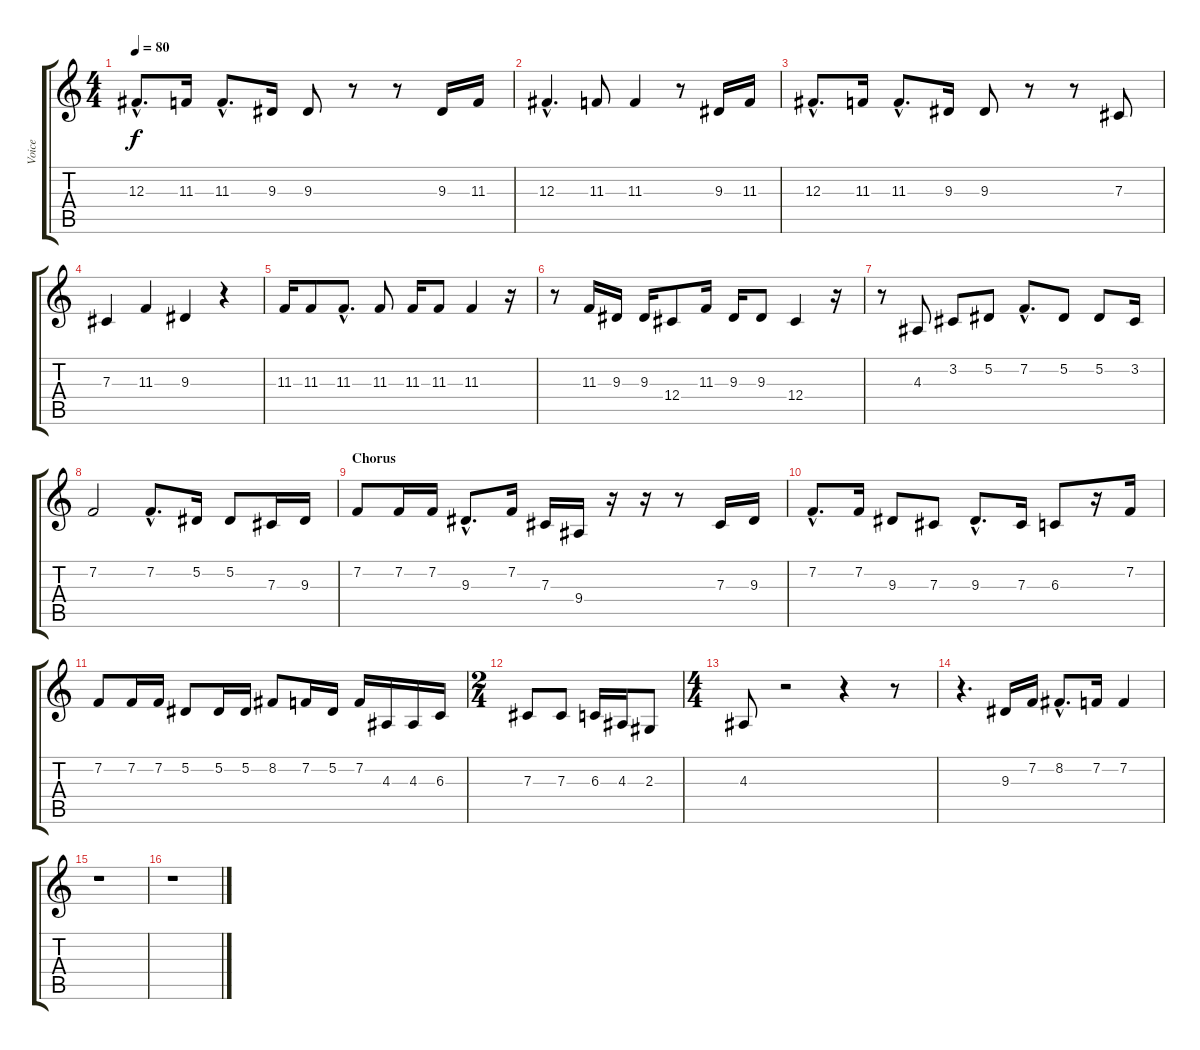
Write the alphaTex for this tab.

\track ("Voice" "Voice") {instrument trumpet}
\staff {score tabs}
\tuning (Eb4 Bb3 Gb3 Db3 Ab2 Db2) {hide}
\ts (4 4)
\tempo 80
\clef g2
\ks c
12.3{hac}.8{d dy f} 11.3.16 11.3{hac}.8{d} 9.3.16 9.3.8 r.8 r.8 9.3.16 11.3.16 |
12.3{hac}.4{d} 11.3.8 11.3.4 r.8 9.3.16 11.3.16 |
12.3{hac}.8{d} 11.3.16 11.3{hac}.8{d} 9.3.16 9.3.8 r.8 r.8 7.3.8 |
7.3.4 11.3.4 9.3.4 r.4 |
11.3.16 11.3.8 11.3{hac}.8{d} 11.3.8 11.3.16 11.3.8 11.3.4 r.16 |
r.8 11.3.16 9.3.16 9.3.16 12.4.8 11.3.16 9.3.16 9.3.8 12.4.4 r.16 |
r.8 4.3.8 3.2.8 5.2.8 7.2{hac}.8{d} 5.2.8 5.2.8 3.2.16 |
7.2.2 7.2{hac}.8{d} 5.2.16 5.2.8 7.3.16 9.3.16 |
\section ("" "Chorus")
7.2.8 7.2.16 7.2.16 9.3{hac}.8{d} 7.2.16 7.3.16 9.4.16 r.16 r.16 r.8 7.3.16 9.3.16 |
7.2{hac}.8{d} 7.2.16 9.3.8 7.3.8 9.3{hac}.8{d} 7.3.16 6.3.8 r.16 7.2.16 |
7.2.8 7.2.16 7.2.16 5.2.8 5.2.16 5.2.16 8.2.8 7.2.16 5.2.16 7.2.16 4.3.16 4.3.16 6.3.16 |
\ts (2 4)
7.3.8 7.3.8 6.3.16 4.3.16 2.3.8 |
\ts (4 4)
4.3.8 r.2 r.4 r.8 |
r.4{d} 9.3.16 7.2.16 8.2{hac}.8{d} 7.2.16 7.2.4 |
r.1 |
r.1
